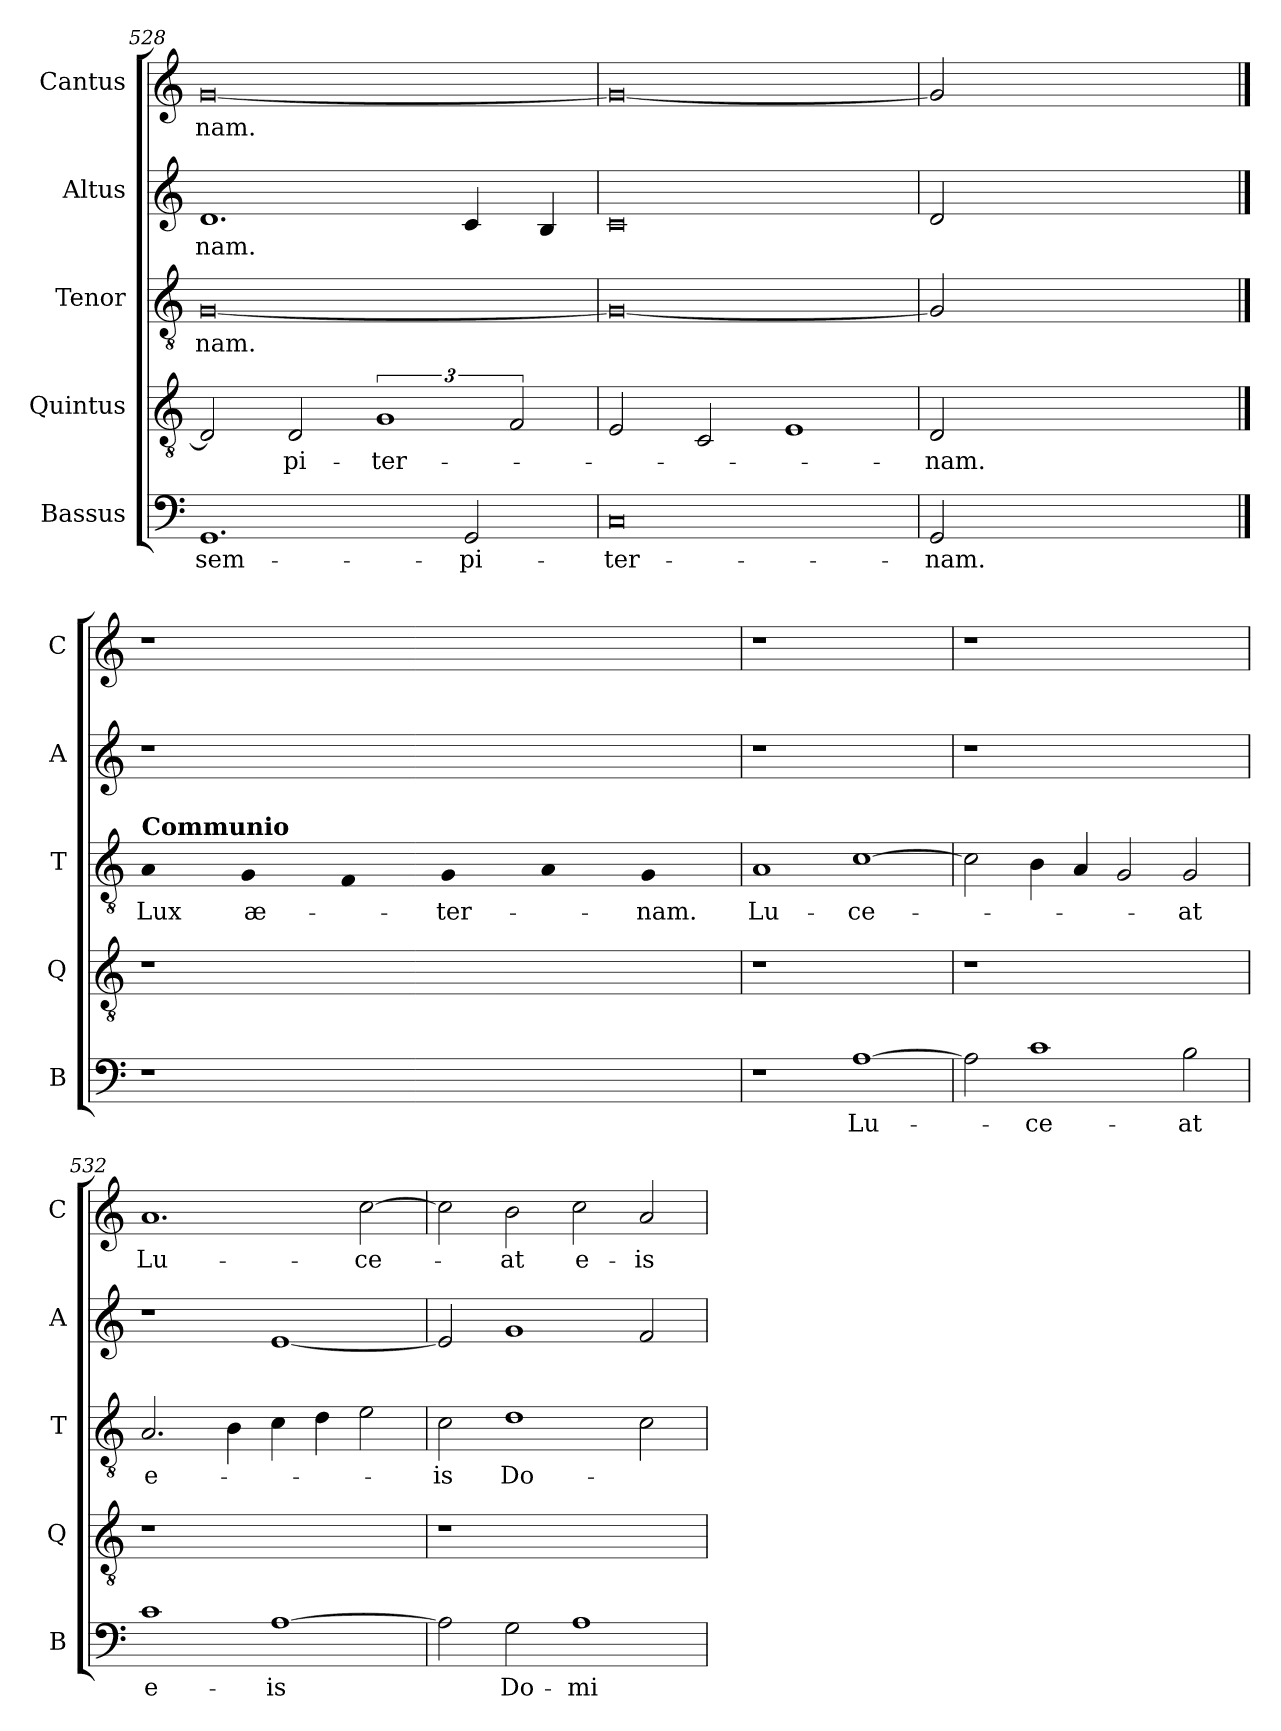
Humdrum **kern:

**kern	**text	**kern	**text	**kern	**text	**kern	**text	**kern	**text
*part5	*part5	*part4	*part4	*part3	*part3	*part2	*part2	*part1	*part1
*staff5	*staff5	*staff4	*staff4	*staff3	*staff3	*staff2	*staff2	*staff1	*staff1
*I"Bassus	*	*I"Quintus	*	*I"Tenor	*	*I"Altus	*	*I"Cantus	*
*I'B	*	*I'Q	*	*I'T	*	*I'A	*	*I'C	*
*clefF4	*	*clefGv2	*	*clefGv2	*	*clefG2	*	*clefG2	*
*k[]	*	*k[]	*	*k[]	*	*k[]	*	*k[]	*
*C:	*	*C:	*	*C:	*	*C:	*	*C:	*
=528	=528	=528	=528	=528	=528	=528	=528	=528	=528
!	!LO:LY:b	!	!	!	!LO:LY:b	!	!LO:LY:b	!	!LO:LY:b
1.GG	sem-	2D/]	.	[0G	-nam.	1.d	-nam.	[0g	-nam.
!	!	!	!LO:LY:b	!	!	!	!	!	!
.	.	2D/	-pi-	.	.	.	.	.	.
!	!	!	!LO:LY:b	!	!	!	!	!	!
.	.	3%2G	-ter-	.	.	.	.	.	.
!	!LO:LY:b	!	!	!	!	!	!	!	!
2GG/	-pi-	.	.	.	.	4c/	.	.	.
.	.	3F/	.	.	.	.	.	.	.
.	.	.	.	.	.	4B/	.	.	.
=529	=529	=529	=529	=529	=529	=529	=529	=529	=529
!	!LO:LY:b	!	!	!	!	!	!	!	!
0C	-ter-	2E/	.	0G_	.	0c	.	0g_	.
.	.	2C/	.	.	.	.	.	.	.
.	.	1E	.	.	.	.	.	.	.
=530	=530	=530	=530	=530	=530	=530	=530	=530	=530
!	!LO:LY:b	!	!LO:LY:b	!	!	!	!	!	!
2GG/	-nam.	2D/	-nam.	2G/]	.	2d/	.	2g/]	.
2ryy	.	2ryy	.	2ryy	.	2ryy	.	2ryy	.
1ryy	.	1ryy	.	1ryy	.	1ryy	.	1ryy	.
!!LO:PB:g=z
==530X17	==530X17	==530X17	==530X17	==530X17	==530X17	==530X17	==530X17	==530X17	==530X17
!	!	!	!	!LO:TX:a:B:t=Communio	!	!	!	!	!
!	!	!	!	!LO:N:head=solid	!LO:LY:b	!	!	!	!
1r	.	1r	.	1A	Lux	1r	.	1r	.
!	!	!	!	!LO:N:head=solid	!LO:LY:b	!	!	!	!
00ryy	.	00ryy	.	1G	æ-	00ryy	.	00ryy	.
!	!	!	!	!LO:N:head=solid	!	!	!	!	!
.	.	.	.	1F	.	.	.	.	.
!	!	!	!	!LO:N:head=solid	!LO:LY:b	!	!	!	!
.	.	.	.	1G	-ter-	.	.	.	.
!	!	!	!	!LO:N:head=solid	!	!	!	!	!
.	.	.	.	1A	.	.	.	.	.
!	!	!	!	!LO:N:head=solid	!LO:LY:b	!	!	!	!
1ryy	.	1ryy	.	1G	-nam.	1ryy	.	1ryy	.
!!LO:LB:g=z
=530X18	=530X18	=530X18	=530X18	=530X18	=530X18	=530X18	=530X18	=530X18	=530X18
!	!	!	!	!	!LO:LY:b	!	!	!	!
1r	.	1r	.	1A	Lu-	1r	.	1r	.
!	!LO:LY:b	!	!	!	!LO:LY:b	!	!	!	!
[1A	Lu-	1ryy	.	[1c	-ce-	1ryy	.	1ryy	.
=531	=531	=531	=531	=531	=531	=531	=531	=531	=531
2A\]	.	1r	.	2c\]	.	1r	.	1r	.
!	!LO:LY:b	!	!	!	!	!	!	!	!
1c	-ce-	.	.	4B\	.	.	.	.	.
.	.	.	.	4A/	.	.	.	.	.
.	.	1ryy	.	2G/	.	1ryy	.	1ryy	.
!	!LO:LY:b	!	!	!	!LO:LY:b	!	!	!	!
2B\	-at	.	.	2G/	-at	.	.	.	.
=532	=532	=532	=532	=532	=532	=532	=532	=532	=532
!	!LO:LY:b	!	!	!	!LO:LY:b	!	!	!	!LO:LY:b
1c	e-	1r	.	2.A/	e-	1r	.	1.a	Lu-
.	.	.	.	4B\	.	.	.	.	.
!	!LO:LY:b	!	!	!	!	!	!	!	!
[1A	-is	1ryy	.	4c\	.	[1e	.	.	.
.	.	.	.	4d\	.	.	.	.	.
!	!	!	!	!	!	!	!	!	!LO:LY:b
.	.	.	.	2e\	.	.	.	[2cc\	-ce-
=533	=533	=533	=533	=533	=533	=533	=533	=533	=533
!	!	!	!	!	!LO:LY:b	!	!	!	!
2A\]	.	1r	.	2c\	-is	2e/]	.	2cc\]	.
!	!LO:LY:b	!	!	!	!LO:LY:b	!	!	!	!LO:LY:b
2G\	Do-	.	.	1d	Do-	1g	.	2b\	-at
!	!LO:LY:b	!	!	!	!	!	!	!	!LO:LY:b
1A	-mi-	1ryy	.	.	.	.	.	2cc\	e-
!	!	!	!	!	!	!	!	!	!LO:LY:b
.	.	.	.	2c\	.	2f/	.	2a/	-is
=	=	=	=	=	=	=	=	=	=
*-	*-	*-	*-	*-	*-	*-	*-	*-	*-
